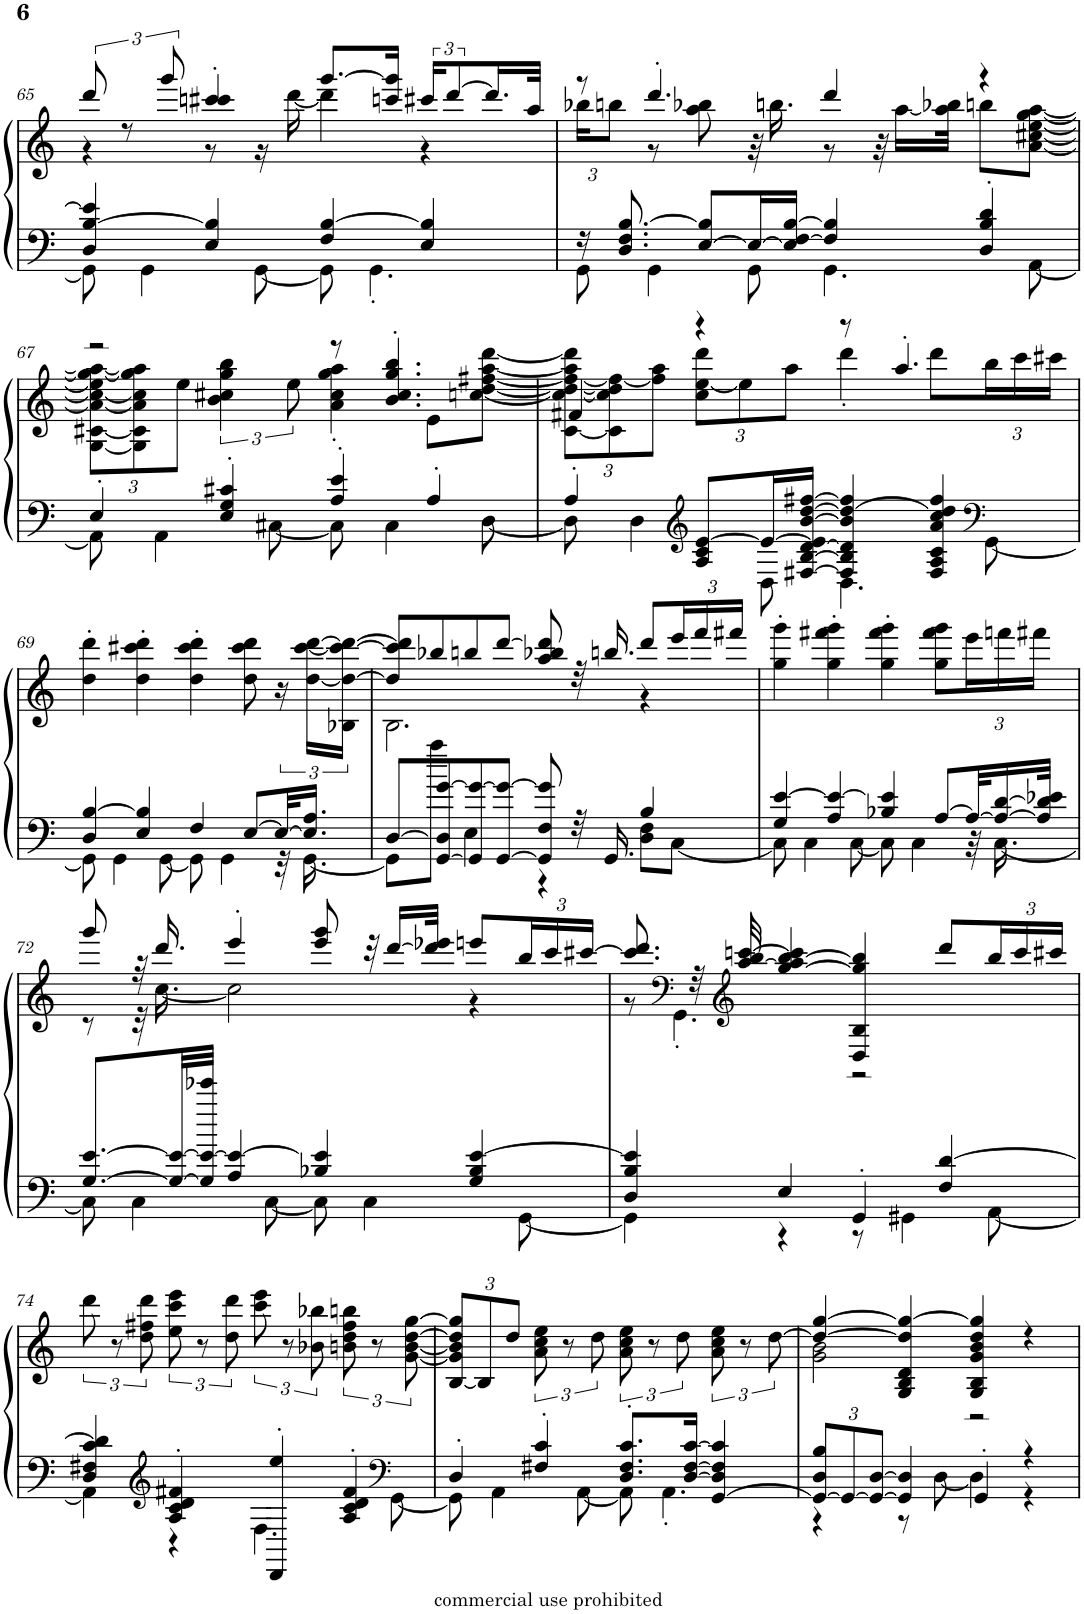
**kern	**kern
*part1	*part1
*staff2	*staff1
*I"Piano, Railroad Blues - QRS Word Roll #1141	*
*I'Pno.	*
!!LO:PB:g=z
*clefF4	*clefG2
*k[]	*k[]
*M4/4	*M4/4
=65	=65
*^	*^
4D/ [4B/ 4e/]	8GG\]	12ddd/	4r
.	.	12r	.
.	4GG\	.	.
.	.	12ggg/	.
4E/ 4B/]	.	4cccn/' 4ccc#X/'	8r
.	[8GG\	.	16r
.	.	.	[16ddd\
4F/ [4B/	8GG\]	[8.ggg/L	4ddd\]
.	4.GG'\	.	.
.	.	16cccn/ 16ggg/]Jk	.
4E/ 4B/]	.	24ccc#X/KL	4r
.	.	[12ddd/	.
.	.	16.ddd/L]	.
.	.	32aa/JJk	.
=66	=66	=66	=66
*	*	*	*Xbrackettup
16r	8GG\	8r	24bb-X\KL
.	.	.	12bbn\J
8.D/ 8.F/ [8.B/	.	.	.
.	4GG\	4.ddd'/	8r
[8E/ 8B/]L	.	.	8aa\ 8bb-X\
16E/L_	8GG\	.	32r
.	.	.	16.bbn\
16E/] [16F/ [16B/JJ	.	.	.
4F/] 4B/]	4.GG\	4ddd/	8r
.	.	.	32r
.	.	.	[16aa\LL
.	.	.	32aa\] 32bb-X\JJk
4D/' 4B/' 4d/'	.	4r	8bbn\L
.	[8AA\	.	[8a\ [8cc#X\ [8ee\ [8gg\ [8aa\J
!!LO:LB:g=z	!!
=67	=67	=67	=67
4E'/	8AA\]	2r	[12G\ [12c#X\ 12a\_ 12cc#\_ 12ee\] 12gg\_ 12aa\_L
.	.	.	12G\] 12c#\] 12a\] 12cc#\] 12gg\] 12aa\]
.	4AA\	.	.
.	.	.	12ee\J
*	*	*	*brackettup
4E/' 4G/' 4c#X/'	.	.	6b\ 6cc#X\ 6gg\ 6bb\
.	[8C#X\	.	.
.	.	.	12ee\
4A/' 4e/'	8C#\]	8r	4a\' 4cc#\' 4gg\' 4aa\'
.	4C#\	4.b/' 4.cc#/' 4.gg/' 4.bb/'	.
4A'/	.	.	8e\L
.	[8D\	.	[8ccn\ [8dd\ [8ff#X\ [8aa\ [8ddd\J
=68	=68	=68	=68
*	*	*	*Xbrackettup
4A'/	8D\]	4f#X/	[12c\ 12cc\_ 12dd\_ 12ff#\_ 12aa\] 12ddd\]L
.	.	.	12c\] 12cc\] 12dd\] 12ff#\_
.	4D\	.	.
.	.	.	12ff#\] 12aa\J
*clefG2	*	*	*
8A/ 8c/ [8e/L	.	4r	12cc\ [12ee\ 12ddd\L
.	.	.	12ee\]
16e/L_	8D\	.	.
.	.	.	12aa\J
[16F#X/ [16B/ [16d/ 16e/] [16b/ [16dd/ [16ff#X/JJ	.	.	.
4F#/] 4B/] 4d/] 4b/] 4dd/_ 4ff#/]	4.D\	8r	4ddd'\
.	.	4.aa'/	.
4F#/ 4A/ 4c/ 4a/ 4cc/ 4dd/] 4ff#/	.	.	8ddd\L
*clefF4	*	*	*
.	[8GG\	.	24bb\L
.	.	.	24ccc\
.	.	.	24ccc#X\JJ
*	*	*v	*v
!!LO:LB:g=z
=69	=69	=69
4D/ [4B/	8GG\]	4dd\' 4ddd\'
.	4GG\	.
4E/ 4B/]	.	4dd\' 4ccc#X\' 4ddd\'
.	[8GG\	.
4F/	8GG\]	4dd\' 4ccc#\' 4ddd\'
.	4GG\	.
[8E/L	.	8dd\ 8ccc#\ 8ddd\
*	*	*brackettup
32E/KL_	32r	24r
16.E/] 16.A/JJ	[16.GG\	.
.	.	[24dd\ [24ccc#\ [24ddd\LL
.	.	24B-X\ 24dd\_ 24ccc#\_ 24ddd\_JJ
=70	=70	=70
*	*	*^
[8D/L	8GG\L]	8dd/] 8ccc#/] 8ddd/]L	2.B\
[8GG/ 8D/] [8g/	8aa\J	8bb-X/	.
8GG/] 8g/_	4E\	8bbn/	.
[8GG/ 8g/_J	.	[8ddd/J	.
8GG/] 8F/ 8g/]	4r	8aa/ 8bb-X/ 8ddd/]	.
32r	.	32r	.
16.GG/	.	16.bbn/	.
4B/	8D\ 8F\L	8ddd/L	4r
*	*	*Xbrackettup	*
.	[8C\J	24eee/L	.
.	.	24fff/	.
.	.	24fff#X/JJ	.
*	*	*v	*v
=71	=71	=71
4G/ [4e/	8C\]	4gg\' 4ggg\'
.	4C\	.
4A/ 4e/_	.	4gg\' 4fff#X\' 4ggg\'
.	[8C\	.
4B-X/ 4e/]	8C\]	4gg\' 4fff#\' 4ggg\'
.	4C\	.
[8A/L	.	8gg\ 8fff#\ 8ggg\L
32A/KL_	32r	24eee\L
16A/_ [16d/	[16.C\	.
.	.	24fffn\
.	.	24fff#X\JJ
32A/] 32d/] 32e-X/JJk	.	.
!!LO:LB:g=z
=72	=72	=72
*	*	*^
[8.G/ [8.e/L	8C\]	8ggg/	8r
.	4C\	32r	32r
.	.	16.ddd/	[16.cc\
32G/_ 32e/_LL	.	.	.
32G/] 32e/_ 32eee-X/JJJ	.	.	.
4A/ 4e/_	.	4eee'/	2cc\]
.	[8C\	.	.
4B-X/ 4e/]	8C\]	8eee/ 8ggg/	.
.	4C\	32r	.
.	.	[16ddd/LL	.
.	.	32ddd/] 32eee-X/JJk	.
4G/ 4B-/ [4e/	.	8eeen/L	4r
.	[8GG\	24bb/L	.
.	.	24ccc/	.
.	.	[24ccc#X/JJ	.
=73	=73	=73	=73
4D/ 4B/ 4e/]	4GG\]	8.ccc#/] 8.ddd/	8r
*	*	*clefF4	*
.	.	.	4.GG'\
.	.	32r	.
*	*	*clefG2	*
.	.	[32aa/ 32bb/ [32cccn/	.
4E/	4r	[4gg/ 4aa/] [4bb/ 4ccc/]	.
4GG'/	8r	4D/ 4B/ 4gg/] 4bb/]	2r
.	4GG#X\	.	.
4F/ [4d/	.	8ddd/L	.
.	[8AA\	24bb/L	.
.	.	24ccc/	.
.	.	24ccc#X/JJ	.
*	*	*v	*v
!!LO:LB:g=z
=74	=74	=74
*	*	*brackettup
4D/ 4F#X/ 4c/ 4d/]	4AA\]	12ddd\
.	.	12r
.	.	12dd\ 12ff#X\ 12ddd\
*clefG2	*	*
4A/' 4c/' 4d/' 4f#X/'	4r	12ee\ 12ccc\ 12eee\
.	.	12r
.	.	12dd\ 12ddd\
4DD/' 4ee/'	4.F#\	12ccc\ 12eee\
.	.	12r
.	.	12b-X\ 12bb-X\
4A/' 4c/' 4d/' 4f#/'	.	12bn\ 12dd\ 12ff#\ 12bbn\
.	.	12r
*clefF4	*	*
.	[8GG\	.
.	.	[12g\ [12b\ [12dd\ [12gg\
=75	=75	=75
*	*	*Xbrackettup
4D'/	8GG\]	[12B/ 12g/] 12b/] 12dd/] 12gg/]L
.	.	12B/]
.	4AA\	.
.	.	12dd/J
*	*	*brackettup
4F#X/' 4c/'	.	12a\ 12cc\ 12ee\
.	.	12r
.	[8AA\	.
.	.	12dd\
8.D/' 8.F#/' 8.c/'L	8AA\]	12a\ 12cc\ 12ee\
.	.	12r
.	4.AA'\	.
.	.	12dd\
[16D/ [16F#/ [16c/Jk	.	.
[4GG/ 4D/] 4F#/] 4c/]	.	12a\ 12cc\ 12ee\
.	.	12r
.	.	[12dd\
=76	=76	=76
*Xbrackettup	*	*
*	*	*^
12GG/_ 12D/ 12B/L	4r	4dd/_ [4gg/	2g\ 2b\
12GG/_	.	.	.
12GG/_ [12D/J	.	.	.
4GG/] 4D/]	8r	4G/ 4B/ 4d/ 4dd/] 4gg/_	.
.	[8D\	.	.
4GG'/	4D\]	4G/ 4B/ 4g/ 4b/ 4dd/ 4gg/]	2r
4r	4r	4r	.
*v	*v	*	*
*	*v	*v
=	=
*-	*-
